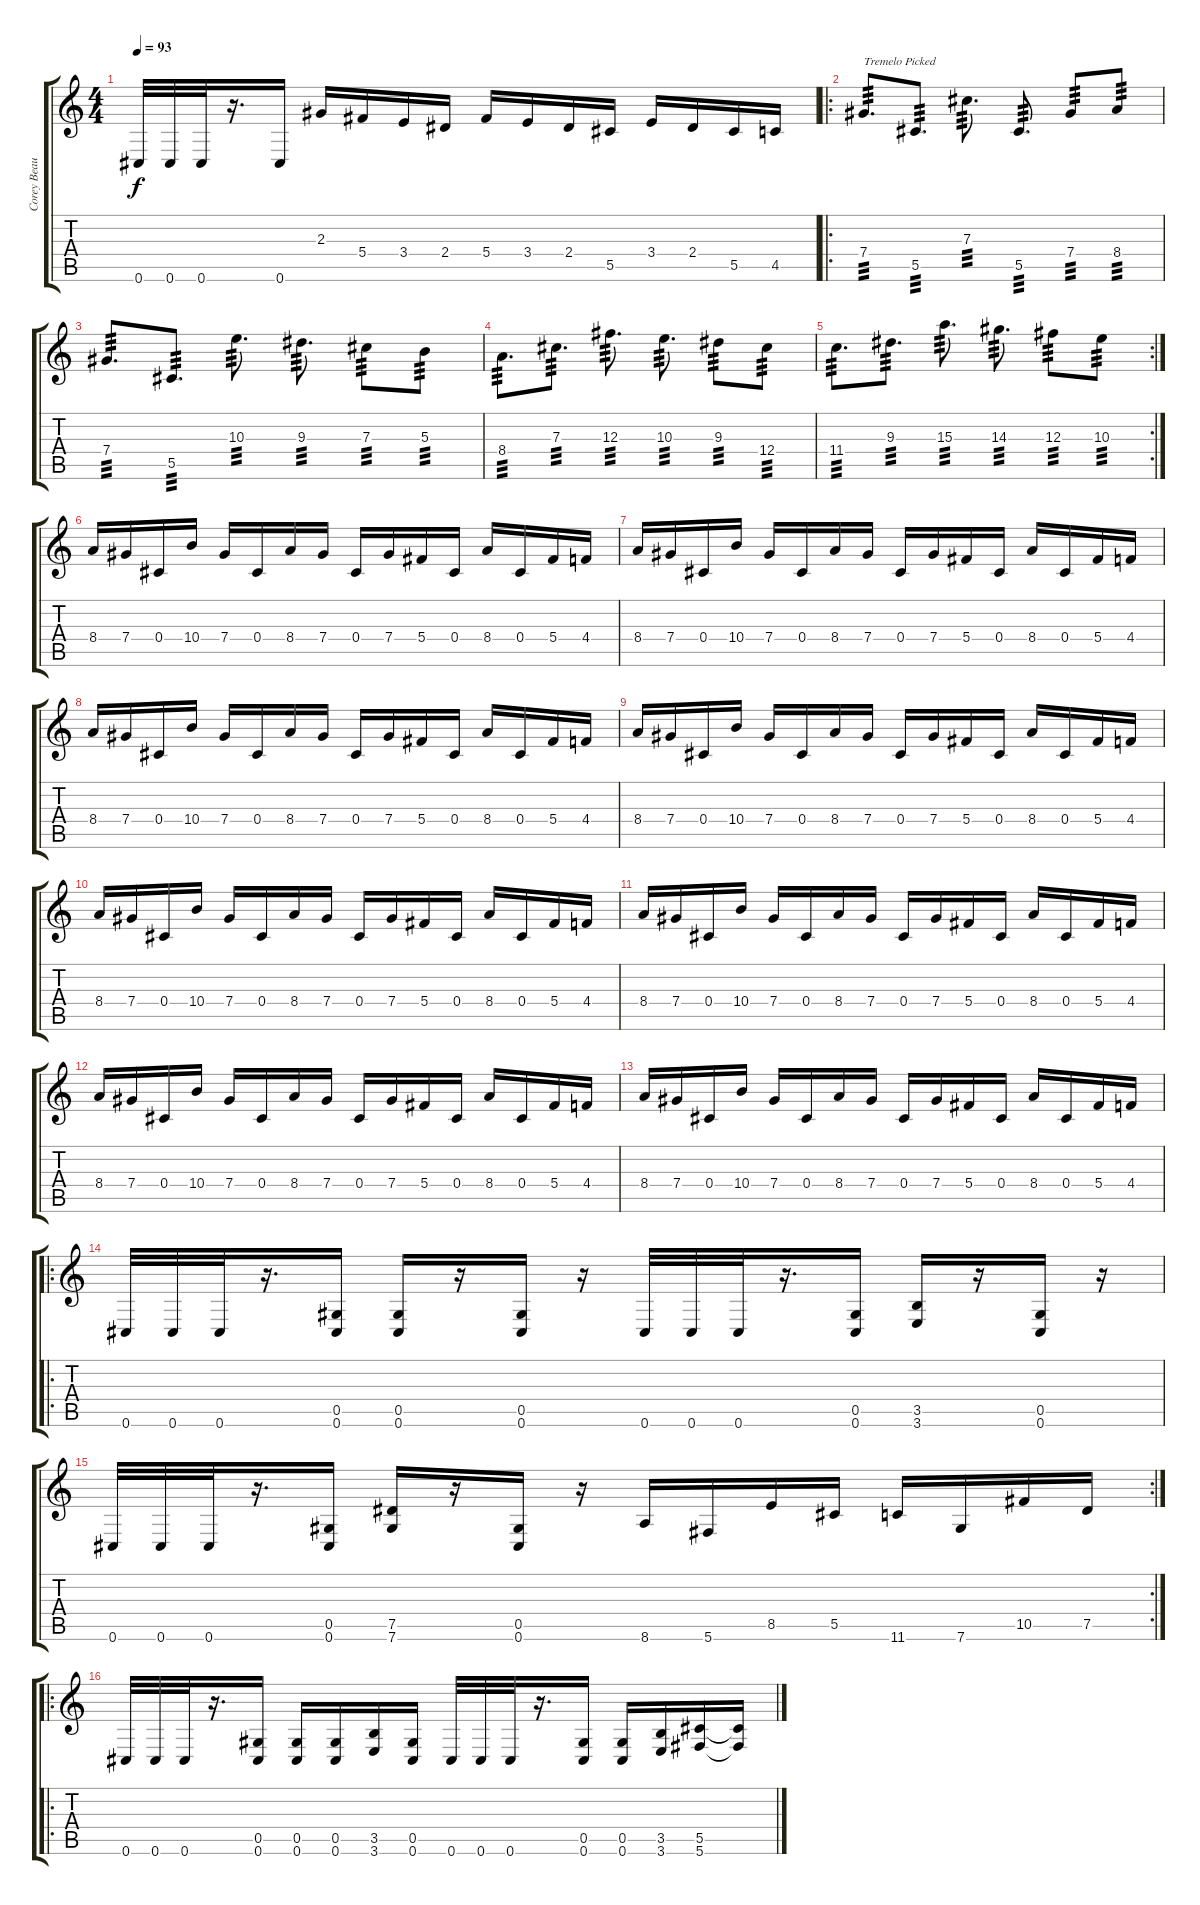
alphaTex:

\track ("Corey Beaulieu " "Corey Beau") {instrument overdrivenguitar}
\staff {score tabs}
\tuning (Eb4 Bb3 Gb3 Db3 Ab2 Db2) {hide}
\ts (4 4)
\tempo 93
\clef g2
\ks c
0.6.32{dy f} 0.6.32 0.6.32 r.16{d} 0.6.16 2.3.16 5.4.16 3.4.16 2.4.16 5.4.16 3.4.16 2.4.16 5.5.16 3.4.16 2.4.16 5.5.16 4.5.16 |
\ro
7.4.8{d txt "Tremelo Picked" tp 3} 5.5.8{d tp 3} 7.3.8{d tp 3} 5.5.8{d tp 3} 7.4.8{tp 3} 8.4.8{tp 3} |
7.4.8{d tp 3} 5.5.8{d tp 3} 10.3.8{d tp 3} 9.3.8{d tp 3} 7.3.8{tp 3} 5.3.8{tp 3} |
8.4.8{d tp 3} 7.3.8{d tp 3} 12.3.8{d tp 3} 10.3.8{d tp 3} 9.3.8{tp 3} 12.4.8{tp 3} |
\rc 2
11.4.8{d tp 3} 9.3.8{d tp 3} 15.3.8{d tp 3} 14.3.8{d tp 3} 12.3.8{tp 3} 10.3.8{tp 3} |
8.4.16 7.4.16 0.4.16 10.4.16 7.4.16 0.4.16 8.4.16 7.4.16 0.4.16 7.4.16 5.4.16 0.4.16 8.4.16 0.4.16 5.4.16 4.4.16 |
8.4.16 7.4.16 0.4.16 10.4.16 7.4.16 0.4.16 8.4.16 7.4.16 0.4.16 7.4.16 5.4.16 0.4.16 8.4.16 0.4.16 5.4.16 4.4.16 |
8.4.16 7.4.16 0.4.16 10.4.16 7.4.16 0.4.16 8.4.16 7.4.16 0.4.16 7.4.16 5.4.16 0.4.16 8.4.16 0.4.16 5.4.16 4.4.16 |
8.4.16 7.4.16 0.4.16 10.4.16 7.4.16 0.4.16 8.4.16 7.4.16 0.4.16 7.4.16 5.4.16 0.4.16 8.4.16 0.4.16 5.4.16 4.4.16 |
8.4.16 7.4.16 0.4.16 10.4.16 7.4.16 0.4.16 8.4.16 7.4.16 0.4.16 7.4.16 5.4.16 0.4.16 8.4.16 0.4.16 5.4.16 4.4.16 |
8.4.16 7.4.16 0.4.16 10.4.16 7.4.16 0.4.16 8.4.16 7.4.16 0.4.16 7.4.16 5.4.16 0.4.16 8.4.16 0.4.16 5.4.16 4.4.16 |
8.4.16 7.4.16 0.4.16 10.4.16 7.4.16 0.4.16 8.4.16 7.4.16 0.4.16 7.4.16 5.4.16 0.4.16 8.4.16 0.4.16 5.4.16 4.4.16 |
8.4.16 7.4.16 0.4.16 10.4.16 7.4.16 0.4.16 8.4.16 7.4.16 0.4.16 7.4.16 5.4.16 0.4.16 8.4.16 0.4.16 5.4.16 4.4.16 |
\ro
0.6.32 0.6.32 0.6.32 r.16{d} (0.5 0.6).16 (0.5 0.6).16 r.16 (0.5 0.6).16 r.16 0.6.32 0.6.32 0.6.32 r.16{d} (0.5 0.6).16 (3.5 3.6).16 r.16 (0.5 0.6).16 r.16 |
\rc 2
0.6.32 0.6.32 0.6.32 r.16{d} (0.5 0.6).16 (7.5 7.6).16 r.16 (0.5 0.6).16 r.16 8.6.16 5.6.16 8.5.16 5.5.16 11.6.16 7.6.16 10.5.16 7.5.16 |
\ro
0.6.32 0.6.32 0.6.32 r.16{d} (0.5 0.6).16 (0.5 0.6).16 (0.5 0.6).16 (3.5 3.6).16 (0.5 0.6).16 0.6.32 0.6.32 0.6.32 r.16{d} (0.5 0.6).16 (0.5 0.6).16 (3.5 3.6).16 (5.5 5.6).16 (5.5{t} 5.6{t}).16
